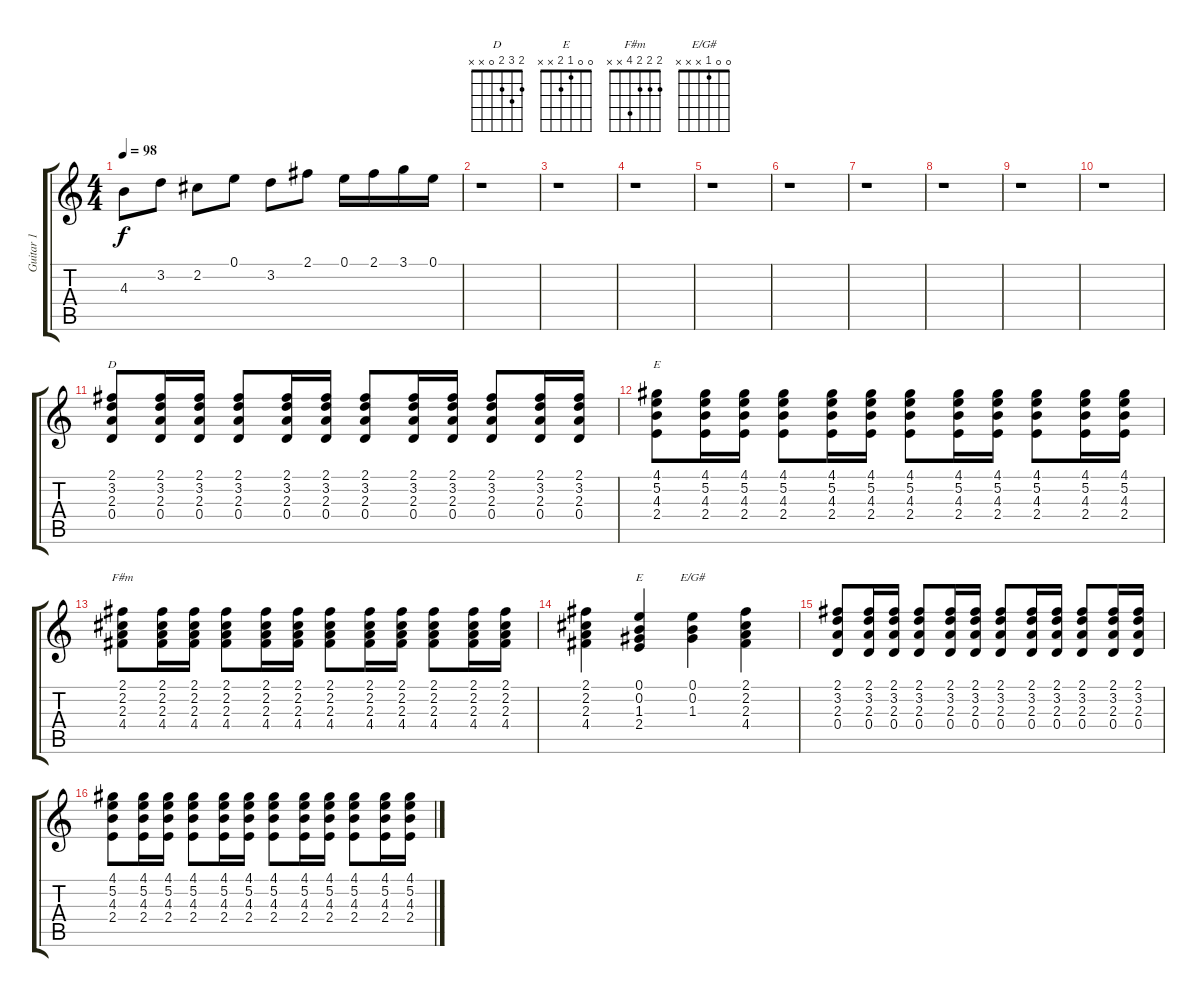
\track ("Guitar 1" "Guitar 1") {instrument acousticguitarsteel}
\staff {score tabs}
\tuning (E4 B3 G3 D3 A2 E2) {hide}
\chord ("D" 2 3 2 0 x x)
\chord ("E" 4 5 4 2 x x)
\chord ("F#m" 2 2 2 4 x x)
\chord ("E" 0 0 1 2 x x)
\chord ("E/G#" 0 0 1 x x x)
\ts (4 4)
\tempo 98
\clef g2
\ks c
4.3.8{dy f} 3.2.8 2.2.8 0.1.8 3.2.8 2.1.8 0.1.16 2.1.16 3.1.16 0.1.16 |
r.1 |
r.1 |
r.1 |
r.1 |
r.1 |
r.1 |
r.1 |
r.1 |
r.1 |
(2.1 3.2 2.3 0.4).8{ch "D"} (2.1 3.2 2.3 0.4).16 (2.1 3.2 2.3 0.4).16 (2.1 3.2 2.3 0.4).8 (2.1 3.2 2.3 0.4).16 (2.1 3.2 2.3 0.4).16 (2.1 3.2 2.3 0.4).8 (2.1 3.2 2.3 0.4).16 (2.1 3.2 2.3 0.4).16 (2.1 3.2 2.3 0.4).8 (2.1 3.2 2.3 0.4).16 (2.1 3.2 2.3 0.4).16 |
(4.1 5.2 4.3 2.4).8{ch "E"} (4.1 5.2 4.3 2.4).16 (4.1 5.2 4.3 2.4).16 (4.1 5.2 4.3 2.4).8 (4.1 5.2 4.3 2.4).16 (4.1 5.2 4.3 2.4).16 (4.1 5.2 4.3 2.4).8 (4.1 5.2 4.3 2.4).16 (4.1 5.2 4.3 2.4).16 (4.1 5.2 4.3 2.4).8 (4.1 5.2 4.3 2.4).16 (4.1 5.2 4.3 2.4).16 |
(2.1 2.2 2.3 4.4).8{ch "F#m"} (2.1 2.2 2.3 4.4).16 (2.1 2.2 2.3 4.4).16 (2.1 2.2 2.3 4.4).8 (2.1 2.2 2.3 4.4).16 (2.1 2.2 2.3 4.4).16 (2.1 2.2 2.3 4.4).8 (2.1 2.2 2.3 4.4).16 (2.1 2.2 2.3 4.4).16 (2.1 2.2 2.3 4.4).8 (2.1 2.2 2.3 4.4).16 (2.1 2.2 2.3 4.4).16 |
(2.1 2.2 2.3 4.4).4 (0.1 0.2 1.3 2.4).4{ch "E"} (0.1 0.2 1.3).4{ch "E/G#"} (2.1 2.2 2.3 4.4).4 |
(2.1 3.2 2.3 0.4).8 (2.1 3.2 2.3 0.4).16 (2.1 3.2 2.3 0.4).16 (2.1 3.2 2.3 0.4).8 (2.1 3.2 2.3 0.4).16 (2.1 3.2 2.3 0.4).16 (2.1 3.2 2.3 0.4).8 (2.1 3.2 2.3 0.4).16 (2.1 3.2 2.3 0.4).16 (2.1 3.2 2.3 0.4).8 (2.1 3.2 2.3 0.4).16 (2.1 3.2 2.3 0.4).16 |
(4.1 5.2 4.3 2.4).8 (4.1 5.2 4.3 2.4).16 (4.1 5.2 4.3 2.4).16 (4.1 5.2 4.3 2.4).8 (4.1 5.2 4.3 2.4).16 (4.1 5.2 4.3 2.4).16 (4.1 5.2 4.3 2.4).8 (4.1 5.2 4.3 2.4).16 (4.1 5.2 4.3 2.4).16 (4.1 5.2 4.3 2.4).8 (4.1 5.2 4.3 2.4).16 (4.1 5.2 4.3 2.4).16
